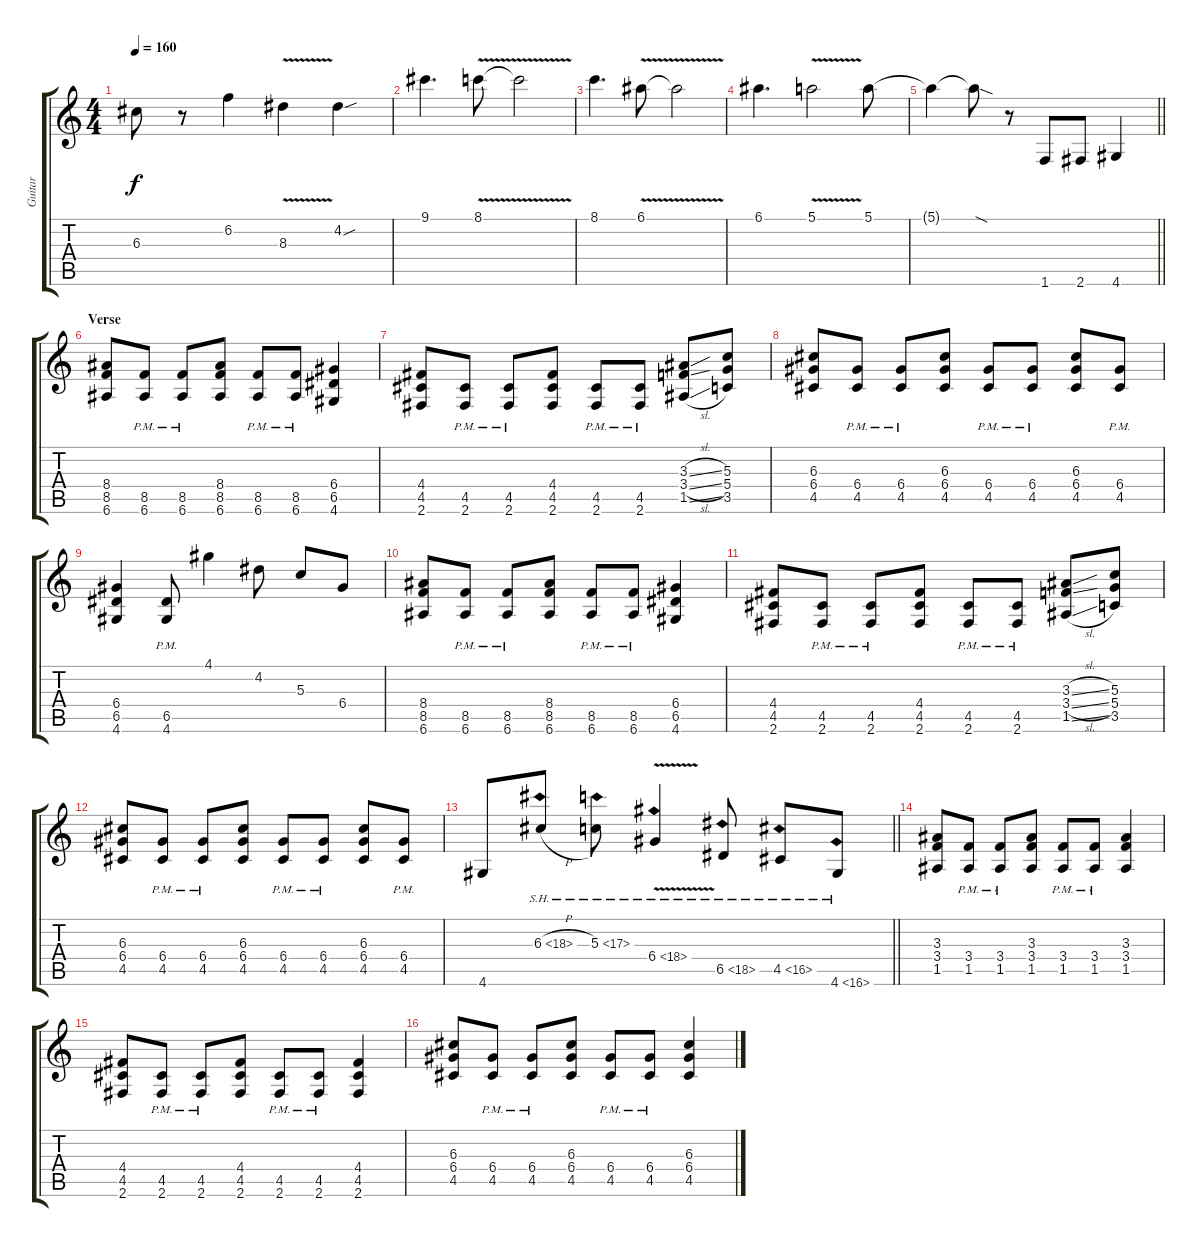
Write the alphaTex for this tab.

\track ("Guitar" "Guitar") {instrument overdrivenguitar}
\staff {score tabs}
\tuning (E4 B3 G3 D3 A2 E2) {hide}
\ts (4 4)
\tempo 160
\clef g2
\ks c
6.3{t}.8{dy f} r.8 6.2.4 8.3{v}.4 4.2{sou}.4 |
9.1.4{d} 8.1{v}.8 8.1{t}.2 |
8.1.4{d} 6.1{v}.8 6.1{t}.2 |
6.1.4{d} 5.1{v}.2 5.1.8 |
\barLineRight lightlight
5.1{t}.4 5.1{sod t}.8 r.8 1.6.8 2.6.8 4.6.4 |
\section ("" "Verse")
(8.4 8.5 6.6).8 (8.5{pm} 6.6{pm}).8 (8.5{pm} 6.6{pm}).8 (8.4 8.5 6.6).8 (8.5{pm} 6.6{pm}).8 (8.5{pm} 6.6{pm}).8 (6.4 6.5 4.6).4 |
(4.4 4.5 2.6).8 (4.5{pm} 2.6{pm}).8 (4.5{pm} 2.6{pm}).8 (4.4 4.5 2.6).8 (4.5{pm} 2.6{pm}).8 (4.5{pm} 2.6{pm}).8 (3.3{sl} 3.4{sl} 1.5{sl}).8 (5.3 5.4 3.5).8 |
(6.3 6.4 4.5).8 (6.4{pm} 4.5{pm}).8 (6.4{pm} 4.5{pm}).8 (6.3 6.4 4.5).8 (6.4{pm} 4.5{pm}).8 (6.4{pm} 4.5{pm}).8 (6.3 6.4 4.5).8 (6.4{pm} 4.5{pm}).8 |
(6.4 6.5 4.6).4 (6.5{pm} 4.6{pm}).8 4.1.4 4.2.8 5.3.8 6.4.8 |
(8.4 8.5 6.6).8 (8.5{pm} 6.6{pm}).8 (8.5{pm} 6.6{pm}).8 (8.4 8.5 6.6).8 (8.5{pm} 6.6{pm}).8 (8.5{pm} 6.6{pm}).8 (6.4 6.5 4.6).4 |
(4.4 4.5 2.6).8 (4.5{pm} 2.6{pm}).8 (4.5{pm} 2.6{pm}).8 (4.4 4.5 2.6).8 (4.5{pm} 2.6{pm}).8 (4.5{pm} 2.6{pm}).8 (3.3{sl} 3.4{sl} 1.5{sl}).8 (5.3 5.4 3.5).8 |
(6.3 6.4 4.5).8 (6.4{pm} 4.5{pm}).8 (6.4{pm} 4.5{pm}).8 (6.3 6.4 4.5).8 (6.4{pm} 4.5{pm}).8 (6.4{pm} 4.5{pm}).8 (6.3 6.4 4.5).8 (6.4{pm} 4.5{pm}).8 |
\barLineRight lightlight
4.6.8 6.3{sh 12 h}.8 5.3{sh 12}.8 6.4{sh 12 v}.4 6.5{sh 12}.8 4.5{sh 12}.8 4.6{sh 12}.8 |
(3.3 3.4 1.5).8 (3.4{pm} 1.5{pm}).8 (3.4{pm} 1.5{pm}).8 (3.3 3.4 1.5).8 (3.4{pm} 1.5{pm}).8 (3.4{pm} 1.5{pm}).8 (3.3 3.4 1.5).4 |
(4.4 4.5 2.6).8 (4.5{pm} 2.6{pm}).8 (4.5{pm} 2.6{pm}).8 (4.4 4.5 2.6).8 (4.5{pm} 2.6{pm}).8 (4.5{pm} 2.6{pm}).8 (4.4 4.5 2.6).4 |
(6.3 6.4 4.5).8 (6.4{pm} 4.5{pm}).8 (6.4{pm} 4.5{pm}).8 (6.3 6.4 4.5).8 (6.4{pm} 4.5{pm}).8 (6.4{pm} 4.5{pm}).8 (6.3 6.4 4.5).4
